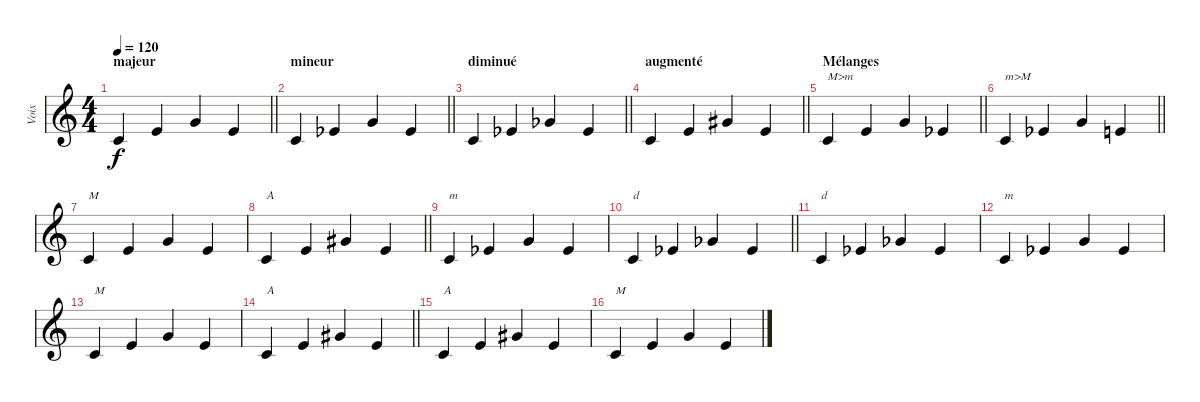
\track ("Voix" "Voix") {instrument acousticguitarsteel}
\staff {score}
\tuning (E4 B3 G3 D3 A2 E2) {hide}
\ts (4 4)
\section ("" "majeur")
\tempo 120
\clef g2
\barLineRight lightlight
\ks c
3.5.4{dy f instrument acousticguitarsteel} 7.5.4 0.3.4 2.4.4 |
\section ("" "mineur")
\barLineRight lightlight
3.5.4 11.6{acc b}.4 0.3.4 1.4{acc b}.4 |
\section ("" "diminué")
\barLineRight lightlight
3.5.4 11.6{acc b}.4 14.6{acc b}.4 1.4{acc b}.4 |
\section ("" "augmenté")
\barLineRight lightlight
3.5.4 7.5.4 1.3.4 2.4.4 |
\section ("" "Mélanges")
\barLineRight lightlight
3.5.4{txt "M>m"} 7.5.4 0.3.4 1.4{acc b}.4 |
\barLineRight lightlight
3.5.4{txt "m>M"} 11.6{acc b}.4 0.3.4 2.4.4 |
3.5.4{txt "M"} 7.5.4 0.3.4 2.4.4 |
\barLineRight lightlight
3.5.4{txt "A"} 7.5.4 1.3.4 2.4.4 |
3.5.4{txt "m"} 11.6{acc b}.4 0.3.4 1.4{acc b}.4 |
\barLineRight lightlight
3.5.4{txt "d"} 11.6{acc b}.4 14.6{acc b}.4 1.4{acc b}.4 |
3.5.4{txt "d"} 11.6{acc b}.4 14.6{acc b}.4 1.4{acc b}.4 |
3.5.4{txt "m"} 11.6{acc b}.4 0.3.4 1.4{acc b}.4 |
3.5.4{txt "M"} 7.5.4 0.3.4 2.4.4 |
\barLineRight lightlight
3.5.4{txt "A"} 7.5.4 1.3.4 2.4.4 |
3.5.4{txt "A"} 7.5.4 1.3.4 2.4.4 |
3.5.4{txt "M"} 7.5.4 0.3.4 2.4.4
